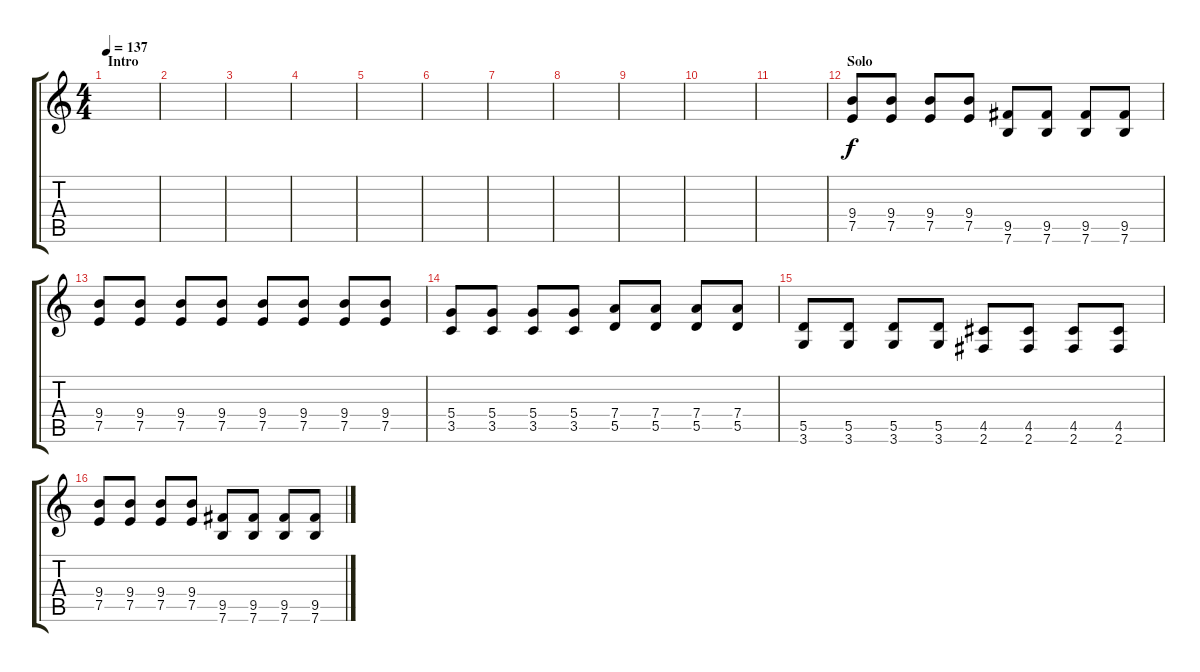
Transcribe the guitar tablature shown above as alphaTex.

\track "" {instrument distortionguitar}
\staff {score tabs}
\tuning (E4 B3 G3 D3 A2 E2) {hide}
\ts (4 4)
\section ("" "Intro")
\tempo 137
\clef g2
\ks c
|
|
|
|
|
|
|
|
|
|
|
\section ("" "Solo")
(9.4 7.5).8 (9.4 7.5).8 (9.4 7.5).8 (9.4 7.5).8 (9.5 7.6).8 (9.5 7.6).8 (9.5 7.6).8 (9.5 7.6).8 |
(9.4 7.5).8 (9.4 7.5).8 (9.4 7.5).8 (9.4 7.5).8 (9.4 7.5).8 (9.4 7.5).8 (9.4 7.5).8 (9.4 7.5).8 |
(5.4 3.5).8 (5.4 3.5).8 (5.4 3.5).8 (5.4 3.5).8 (7.4 5.5).8 (7.4 5.5).8 (7.4 5.5).8 (7.4 5.5).8 |
(5.5 3.6).8 (5.5 3.6).8 (5.5 3.6).8 (5.5 3.6).8 (4.5 2.6).8 (4.5 2.6).8 (4.5 2.6).8 (4.5 2.6).8 |
(9.4 7.5).8 (9.4 7.5).8 (9.4 7.5).8 (9.4 7.5).8 (9.5 7.6).8 (9.5 7.6).8 (9.5 7.6).8 (9.5 7.6).8
